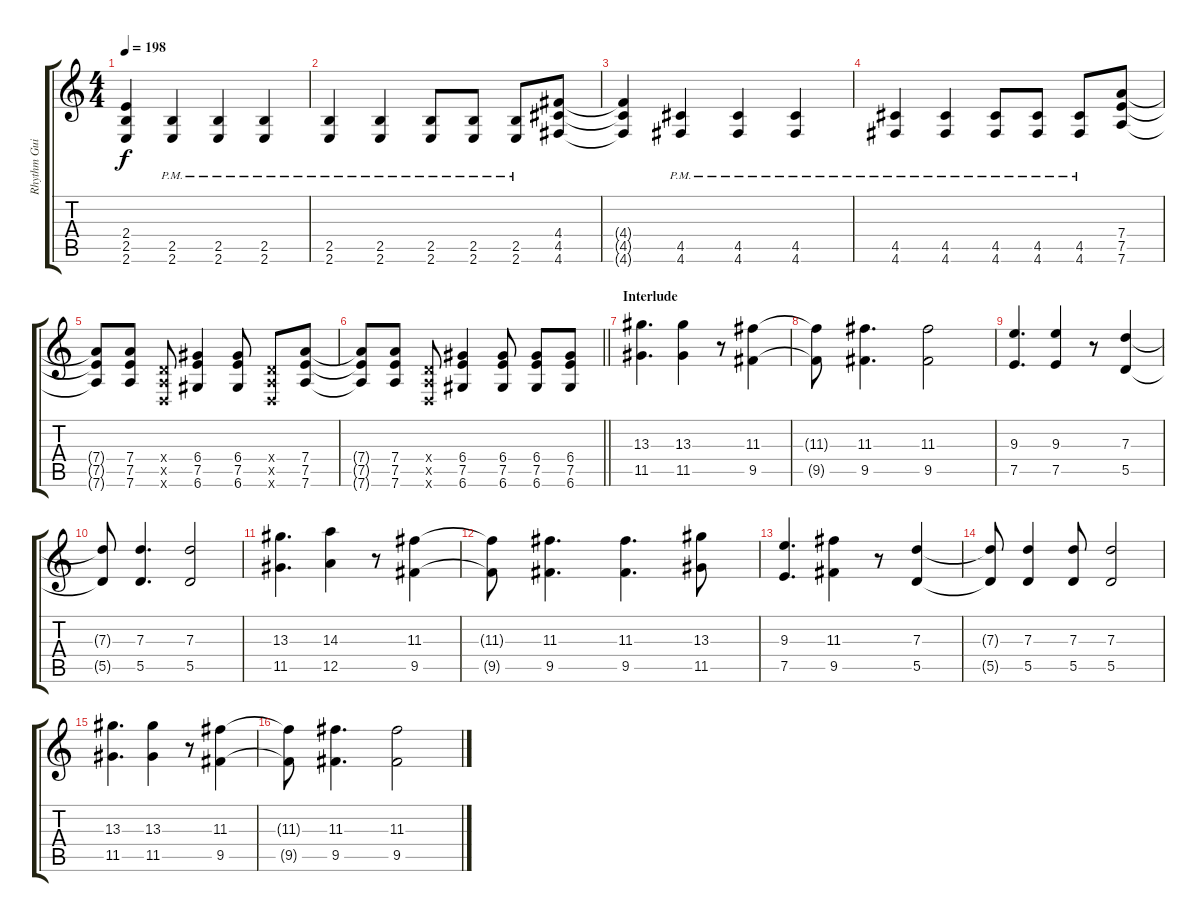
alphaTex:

\track ("Rhythm Guitar L" "Rhythm Gui") {instrument distortionguitar}
\staff {score tabs}
\tuning (E4 B3 G3 D3 A2 D2) {hide}
\ts (4 4)
\tempo 198
\clef g2
\ks c
(2.4{t} 2.5{t} 2.6{t}).4{dy f} (2.5{pm} 2.6{pm}).4 (2.5{pm} 2.6{pm}).4 (2.5{pm} 2.6{pm}).4 |
(2.5{pm} 2.6{pm}).4 (2.5{pm} 2.6{pm}).4 (2.5{pm} 2.6{pm}).8 (2.5{pm} 2.6{pm}).8 (2.5{pm} 2.6{pm}).8 (4.4 4.5 4.6).8 |
(4.4{t} 4.5{t} 4.6{t}).4 (4.5{pm} 4.6{pm}).4 (4.5{pm} 4.6{pm}).4 (4.5{pm} 4.6{pm}).4 |
(4.5{pm} 4.6{pm}).4 (4.5{pm} 4.6{pm}).4 (4.5{pm} 4.6{pm}).8 (4.5{pm} 4.6{pm}).8 (4.5{pm} 4.6{pm}).8 (7.4 7.5 7.6).8 |
(7.4{t} 7.5{t} 7.6{t}).8 (7.4 7.5 7.6).8 (0.4{x} 0.5{x} 0.6{x}).8 (6.4 7.5 6.6).4 (6.4 7.5 6.6).8 (0.4{x} 0.5{x} 0.6{x}).8 (7.4 7.5 7.6).8 |
\barLineRight lightlight
(7.4{t} 7.5{t} 7.6{t}).8 (7.4 7.5 7.6).8 (0.4{x} 0.5{x} 0.6{x}).8 (6.4 7.5 6.6).4 (6.4 7.5 6.6).8 (6.4 7.5 6.6).8 (6.4 7.5 6.6).8 |
\section ("" "Interlude")
(13.3 11.5).4{d instrument electricguitarclean} (13.3 11.5).4 r.8 (11.3 9.5).4 |
(11.3{t} 9.5{t}).8 (11.3 9.5).4{d} (11.3 9.5).2 |
(9.3 7.5).4{d} (9.3 7.5).4 r.8 (7.3 5.5).4 |
(7.3{t} 5.5{t}).8 (7.3 5.5).4{d} (7.3 5.5).2 |
(13.3 11.5).4{d} (14.3 12.5).4 r.8 (11.3 9.5).4 |
(11.3{t} 9.5{t}).8 (11.3 9.5).4{d} (11.3 9.5).4{d} (13.3 11.5).8 |
(9.3 7.5).4{d} (11.3 9.5).4 r.8 (7.3 5.5).4 |
(7.3{t} 5.5{t}).8 (7.3 5.5).4 (7.3 5.5).8 (7.3 5.5).2 |
(13.3 11.5).4{d} (13.3 11.5).4 r.8 (11.3 9.5).4 |
(11.3{t} 9.5{t}).8 (11.3 9.5).4{d} (11.3 9.5).2
